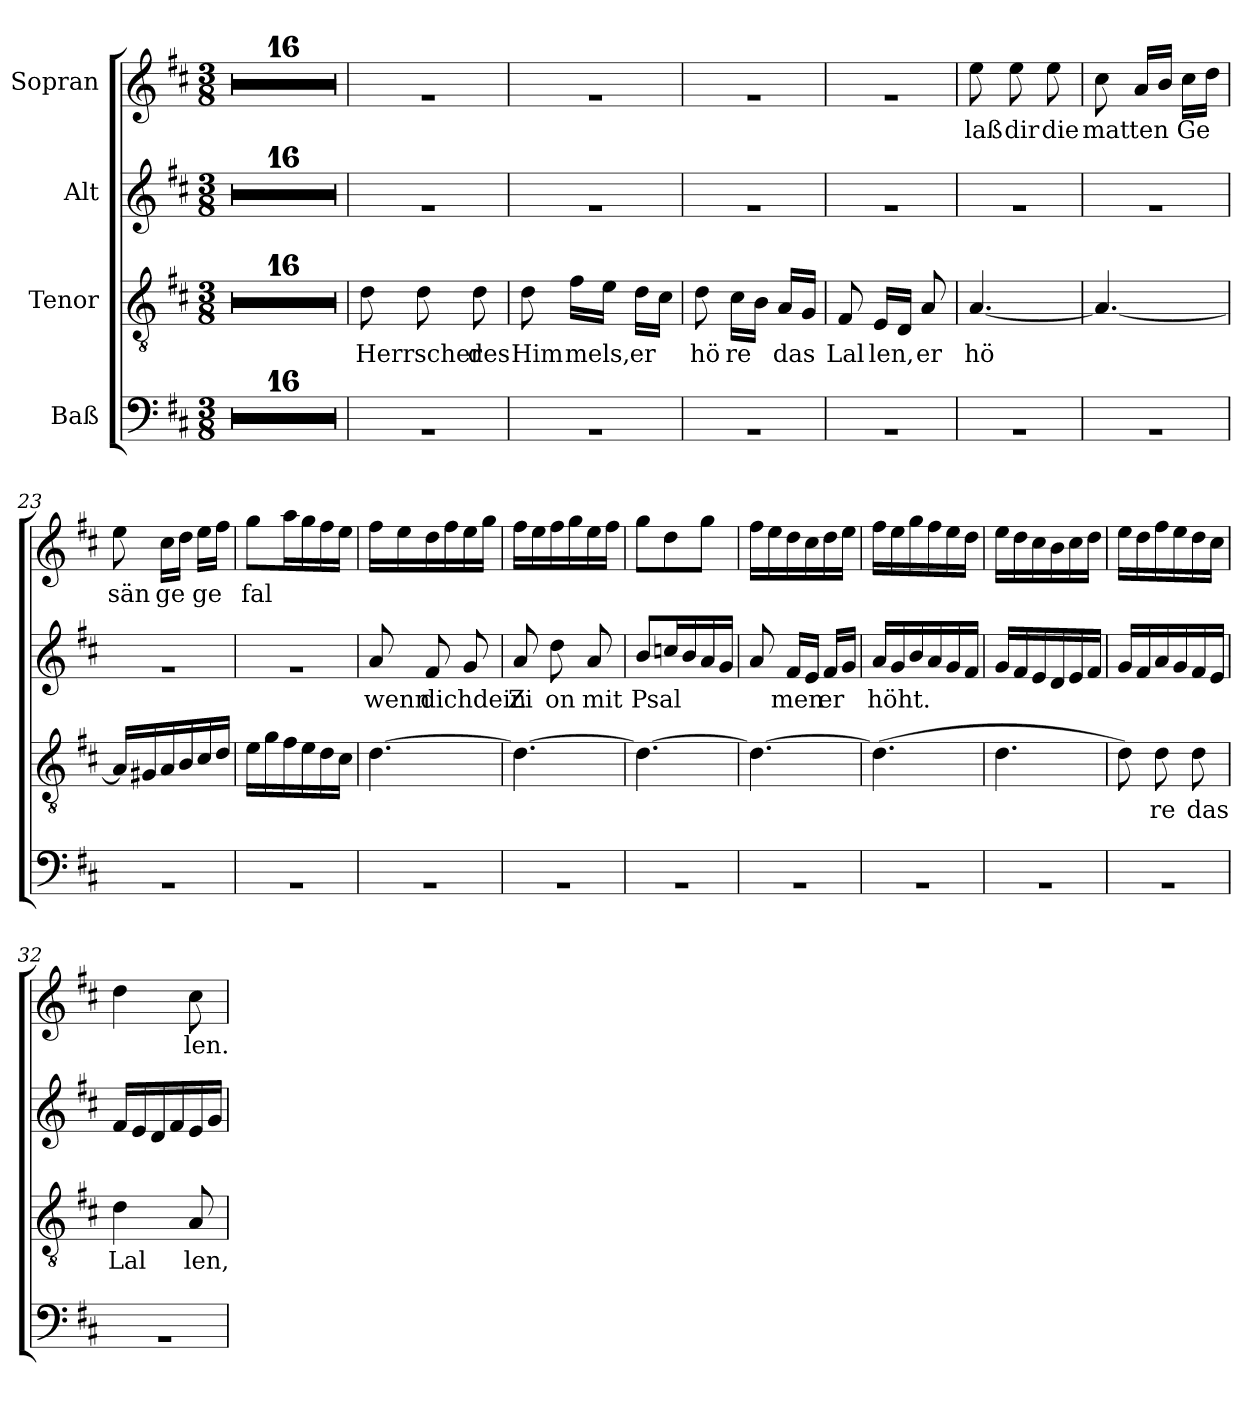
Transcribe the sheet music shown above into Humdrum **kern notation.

**kern	**kern	**text	**kern	**text	**kern	**text
*part4	*part3	*part3	*part2	*part2	*part1	*part1
*staff4	*staff3	*staff3	*staff2	*staff2	*staff1	*staff1
*I"Baß	*I"Tenor	*	*I"Alt	*	*I"Sopran	*
*clefF4	*clefGv2	*	*clefG2	*	*clefG2	*
*k[f#c#]	*k[f#c#]	*	*k[f#c#]	*	*k[f#c#]	*
*D:	*D:	*	*D:	*	*D:	*
*M3/8	*M3/8	*	*M3/8	*	*M3/8	*
=1	=1	=1	=1	=1	=1	=1
4.ryy	4.ryy	.	4.ryy	.	4.ryy	.
=2	=2	=2	=2	=2	=2	=2
4.ryy	4.ryy	.	4.ryy	.	4.ryy	.
=3	=3	=3	=3	=3	=3	=3
4.ryy	4.ryy	.	4.ryy	.	4.ryy	.
=4	=4	=4	=4	=4	=4	=4
4.ryy	4.ryy	.	4.ryy	.	4.ryy	.
=5	=5	=5	=5	=5	=5	=5
4.ryy	4.ryy	.	4.ryy	.	4.ryy	.
=6	=6	=6	=6	=6	=6	=6
4.ryy	4.ryy	.	4.ryy	.	4.ryy	.
=7	=7	=7	=7	=7	=7	=7
4.ryy	4.ryy	.	4.ryy	.	4.ryy	.
=8	=8	=8	=8	=8	=8	=8
4.ryy	4.ryy	.	4.ryy	.	4.ryy	.
=9	=9	=9	=9	=9	=9	=9
4.ryy	4.ryy	.	4.ryy	.	4.ryy	.
=10	=10	=10	=10	=10	=10	=10
4.ryy	4.ryy	.	4.ryy	.	4.ryy	.
=11	=11	=11	=11	=11	=11	=11
4.ryy	4.ryy	.	4.ryy	.	4.ryy	.
=12	=12	=12	=12	=12	=12	=12
4.ryy	4.ryy	.	4.ryy	.	4.ryy	.
=13	=13	=13	=13	=13	=13	=13
4.ryy	4.ryy	.	4.ryy	.	4.ryy	.
=14	=14	=14	=14	=14	=14	=14
4.ryy	4.ryy	.	4.ryy	.	4.ryy	.
=15	=15	=15	=15	=15	=15	=15
4.ryy	4.ryy	.	4.ryy	.	4.ryy	.
=16	=16	=16	=16	=16	=16	=16
4.ryy	4.ryy	.	4.ryy	.	4.ryy	.
=17	=17	=17	=17	=17	=17	=17
!	!	!LO:LY:b	!	!	!	!
4.rBB	8d\	Herrscher	4.rg	.	4.rg	.
.	8d\	.	.	.	.	.
!	!	!LO:LY:b	!	!	!	!
.	8d\	des	.	.	.	.
=18	=18	=18	=18	=18	=18	=18
!	!	!LO:LY:b	!	!	!	!
4.rBB	8d\	Him	4.rg	.	4.rg	.
!	!	!LO:LY:b	!	!	!	!
.	16f#\LL	mels,	.	.	.	.
.	16e\JJ	.	.	.	.	.
!	!	!LO:LY:b	!	!	!	!
.	16d\LL	er	.	.	.	.
.	16c#\JJ	.	.	.	.	.
=19	=19	=19	=19	=19	=19	=19
!	!	!LO:LY:b	!	!	!	!
4.rBB	8d\	hö	4.rg	.	4.rg	.
!	!	!LO:LY:b	!	!	!	!
.	16c#\LL	re	.	.	.	.
.	16B\JJ	.	.	.	.	.
!	!	!LO:LY:b	!	!	!	!
.	16A/LL	das	.	.	.	.
.	16G/JJ	.	.	.	.	.
=20	=20	=20	=20	=20	=20	=20
!	!	!LO:LY:b	!	!	!	!
4.rBB	8F#/	Lal	4.rg	.	4.rg	.
!	!	!LO:LY:b	!	!	!	!
.	16E/LL	len,	.	.	.	.
.	16D/JJ	.	.	.	.	.
!	!	!LO:LY:b	!	!	!	!
.	8A/	er	.	.	.	.
=21	=21	=21	=21	=21	=21	=21
!	!	!LO:LY:b	!	!	!	!LO:LY:b
4.rBB	[<4.A/	hö	4.rg	.	8ee\	laß
!	!	!	!	!	!	!LO:LY:b
.	.	.	.	.	8ee\	dir
!	!	!	!	!	!	!LO:LY:b
.	.	.	.	.	8ee\	die
=22	=22	=22	=22	=22	=22	=22
!	!	!	!	!	!	!LO:LY:b
4.rBB	4.A/_	.	4.rg	.	8cc#\	mat
!	!	!	!	!	!	!LO:LY:b
.	.	.	.	.	16a/LL	ten
.	.	.	.	.	16b/JJ	.
!	!	!	!	!	!	!LO:LY:b
.	.	.	.	.	16cc#\LL	Ge
.	.	.	.	.	16dd\JJ	.
!!LO:LB:g=z
=23	=23	=23	=23	=23	=23	=23
!	!	!	!	!	!	!LO:LY:b
4.rBB	16A/LL]	.	4.rg	.	8ee\	sän
.	16G#X/	.	.	.	.	.
!	!	!	!	!	!	!LO:LY:b
.	16A/	.	.	.	16cc#\LL	ge
.	16B/	.	.	.	16dd\JJ	.
!	!	!	!	!	!	!LO:LY:b
.	16c#/	.	.	.	16ee\LL	ge
.	16d/JJ	.	.	.	16ff#\JJ	.
=24	=24	=24	=24	=24	=24	=24
!	!	!	!	!	!	!LO:LY:b
4.rBB	16e\LL	.	4.rg	.	8gg\L	fal
.	16g\	.	.	.	.	.
.	16f#\	.	.	.	16aa\L	.
.	16e\	.	.	.	16gg\	.
.	16d\	.	.	.	16ff#\	.
.	16c#\JJ	.	.	.	16ee\JJ	.
=25	=25	=25	=25	=25	=25	=25
!	!	!	!	!LO:LY:b	!	!
4.rBB	[>4.d\	.	8a/	wenn	16ff#\LL	.
.	.	.	.	.	16ee\	.
!	!	!	!	!LO:LY:b	!	!
.	.	.	8f#/	dichdein	16dd\	.
.	.	.	.	.	16ff#\	.
.	.	.	8g/	.	16ee\	.
.	.	.	.	.	16gg\JJ	.
=26	=26	=26	=26	=26	=26	=26
!	!	!	!	!LO:LY:b	!	!
4.rBB	4.d\_	.	8a/	Zi	16ff#\LL	.
.	.	.	.	.	16ee\	.
!	!	!	!	!LO:LY:b	!	!
.	.	.	8dd\	on	16ff#\	.
.	.	.	.	.	16gg\	.
!	!	!	!	!LO:LY:b	!	!
.	.	.	8a/	mit	16ee\	.
.	.	.	.	.	16ff#\JJ	.
=27	=27	=27	=27	=27	=27	=27
!	!	!	!	!LO:LY:b	!	!
4.rBB	4.d\_	.	8b/L	Psal	8gg\L	.
.	.	.	16ccn/L	.	8dd\	.
.	.	.	16b/	.	.	.
.	.	.	16a/	.	8gg\J	.
.	.	.	16g/JJ	.	.	.
=28	=28	=28	=28	=28	=28	=28
4.rBB	4.d\_	.	8a/	.	16ff#\LL	.
.	.	.	.	.	16ee\	.
!	!	!	!	!LO:LY:b	!	!
.	.	.	16f#/LL	men	16dd\	.
.	.	.	16e/JJ	.	16cc#\	.
!	!	!	!	!LO:LY:b	!	!
.	.	.	16f#/LL	er	16dd\	.
.	.	.	16g/JJ	.	16ee\JJ	.
=29	=29	=29	=29	=29	=29	=29
!	!	!	!	!LO:LY:b	!	!
4.rBB	(>4.d\]	.	16a/LL	höht.	16ff#\LL	.
.	.	.	16g/	.	16ee\	.
.	.	.	16b/	.	16gg\	.
.	.	.	16a/	.	16ff#\	.
.	.	.	16g/	.	16ee\	.
.	.	.	16f#/JJ	.	16dd\JJ	.
!!LO:LB:g=z
=30	=30	=30	=30	=30	=30	=30
4.rBB	4.d\	.	16g/LL	.	16ee\LL	.
.	.	.	16f#/	.	16dd\	.
.	.	.	16e/	.	16cc#\	.
.	.	.	16d/	.	16b\	.
.	.	.	16e/	.	16cc#\	.
.	.	.	16f#/JJ	.	16dd\JJ	.
=31	=31	=31	=31	=31	=31	=31
4.rBB	8d\)	.	16g/LL	.	16ee\LL	.
.	.	.	16f#/	.	16dd\	.
!	!	!LO:LY:b	!	!	!	!
.	8d\	re	16a/	.	16ff#\	.
.	.	.	16g/	.	16ee\	.
!	!	!LO:LY:b	!	!	!	!
.	8d\	das	16f#/	.	16dd\	.
.	.	.	16e/JJ	.	16cc#\JJ	.
=32	=32	=32	=32	=32	=32	=32
!	!	!LO:LY:b	!	!	!	!
4.rBB	4d\	Lal	16f#/LL	.	4dd\	.
.	.	.	16e/	.	.	.
.	.	.	16d/	.	.	.
.	.	.	16f#/	.	.	.
!	!	!LO:LY:b	!	!	!	!LO:LY:b
.	8A/	len,	16e/	.	8cc#\	len.
.	.	.	16g/JJ	.	.	.
=	=	=	=	=	=	=
*-	*-	*-	*-	*-	*-	*-
